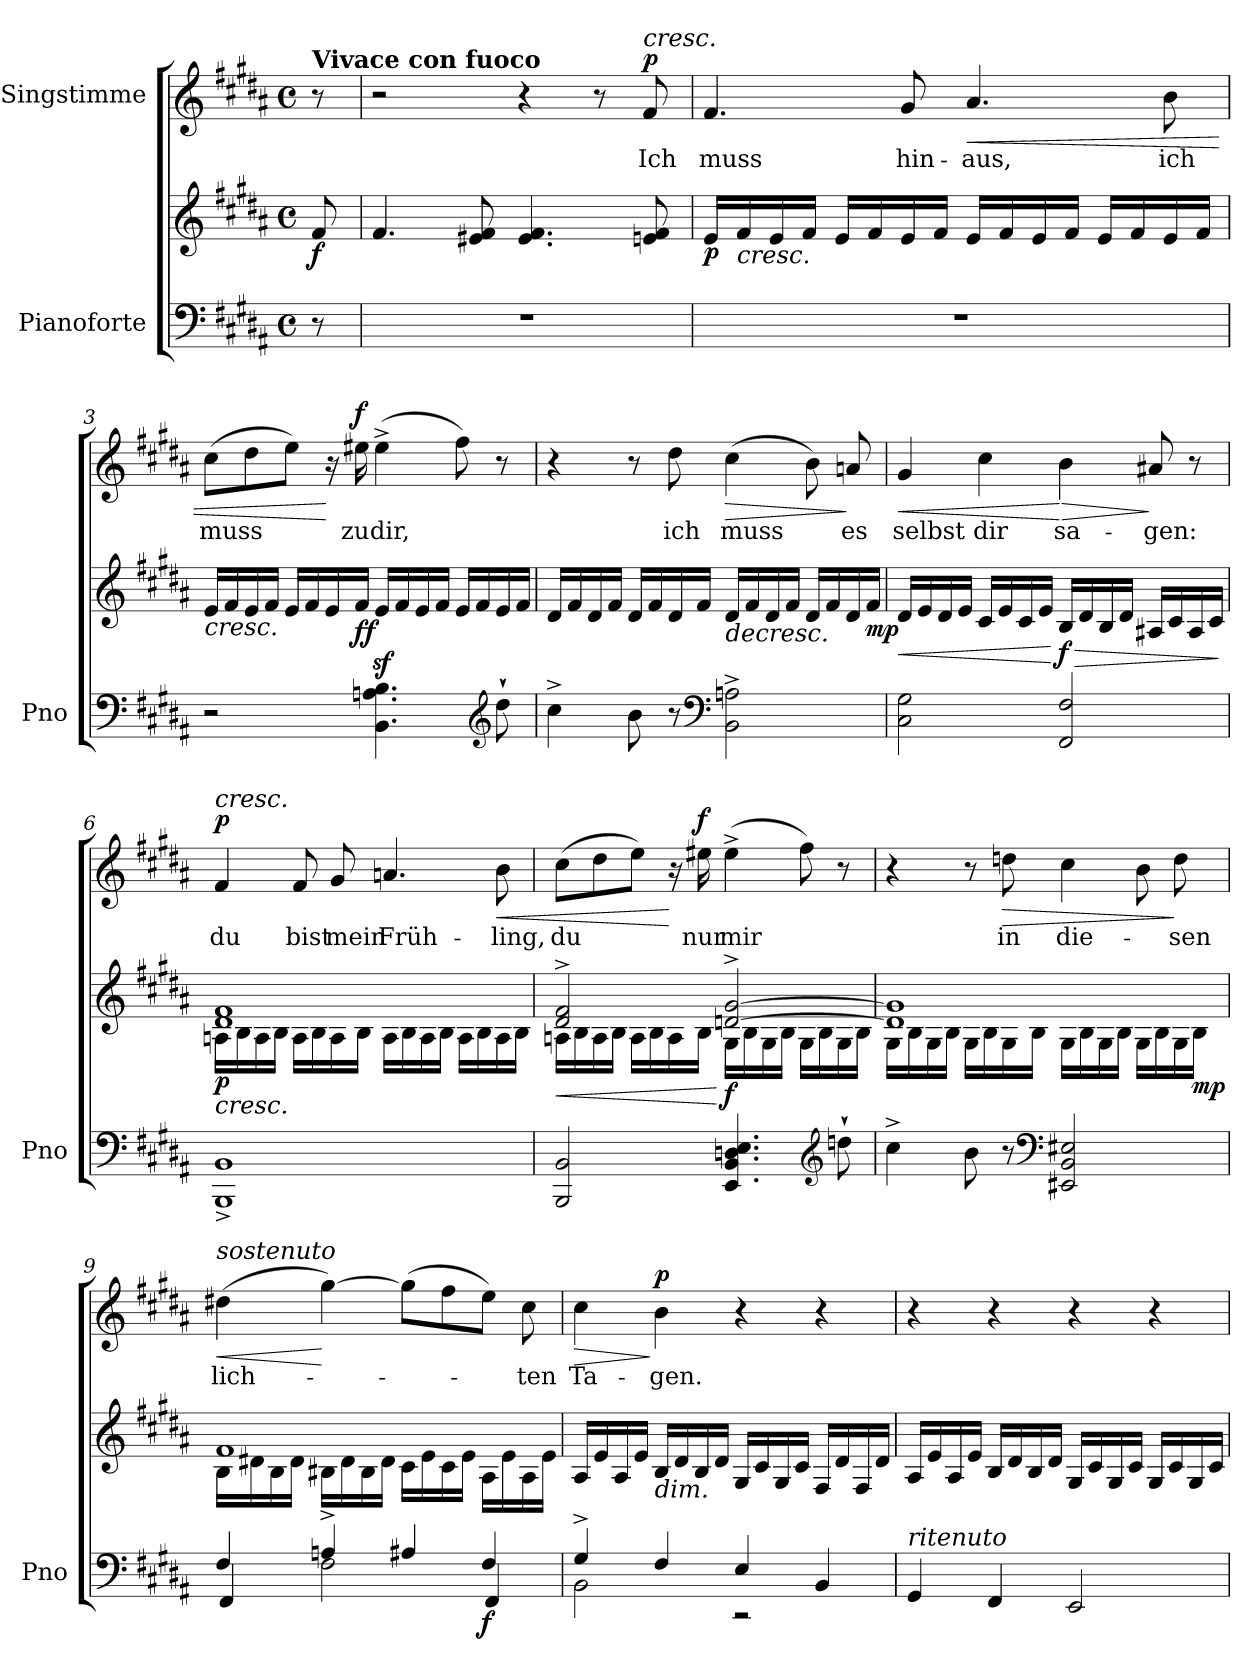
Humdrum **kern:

**kern	**kern	**dynam	**kern	**text	**dynam
*part2	*part2	*part2	*part1	*part1	*part1
*staff3	*staff2	*staff2/3	*staff1	*staff1	*staff1
*I"Pianoforte	*	*	*I"Singstimme	*	*
*I'Pno	*	*	*	*	*
*clefF4	*clefG2	*	*clefG2	*	*
*k[f#c#g#d#a#]	*k[f#c#g#d#a#]	*	*k[f#c#g#d#a#]	*	*
*M4/4	*M4/4	*	*M4/4	*	*
*met(c)	*met(c)	*	*met(c)	*	*
=	=	=	=	=	=
!	!	!	!LO:TX:a:B:t=Vivace con fuoco	!	!
!	!	!LO:DY:b	!	!	!
8r	8f#/	f	8r	.	.
=1	=1	=1	=1	=1	=1
1r	4.f#/	.	2r	.	.
.	8e#X/ 8f#/	.	.	.	.
.	4.e#/ 4.f#/	.	4r	.	.
.	.	.	8r	.	.
!	!	!	!LO:TX:a:i:t=cresc.	!	!
!	!	!	!	!LO:LY:b	!LO:DY:a
.	8en/ 8f#/	.	8f#/	Ich	p
=2	=2	=2	=2	=2	=2
!	!	!LO:DY:b	!	!LO:LY:b	!
1r	16e/LL	p	4.f#/	muss	.
!	!LO:TX:b:i:t=cresc.	!	!	!	!
.	16f#/	.	.	.	.
.	16e/	.	.	.	.
.	16f#/JJ	.	.	.	.
.	16e/LL	.	.	.	.
.	16f#/	.	.	.	.
!	!	!	!	!LO:LY:b	!
.	16e/	.	8g#/	hin-	.
.	16f#/JJ	.	.	.	.
!	!	!	!	!LO:LY:b	!LO:HP:b
.	16e/LL	.	4.a#/	-aus,	<
.	16f#/	.	.	.	.
.	16e/	.	.	.	.
.	16f#/JJ	.	.	.	.
.	16e/LL	.	.	.	.
.	16f#/	.	.	.	.
!	!	!	!	!LO:LY:b	!
.	16e/	.	8b\	ich	.
.	16f#/JJ	.	.	.	.
=3	=3	=3	=3	=3	=3
!	!	!LO:HP:b	!	!LO:LY:b	!
2r	16e/LL	<	(>8cc#\L	muss	.
.	16f#/	.	.	.	.
.	16e/	.	8dd#\	.	.
.	16f#/JJ	.	.	.	.
.	16e/LL	.	8ee\J)	.	.
.	16f#/	.	.	.	.
.	16e/	.	16r	.	[
!	!	!LO:DY:b	!	!LO:LY:b	!LO:DY:a
.	16f#/JJ	ff	16ee#X\	zu	f
!	!	!	!	!LO:LY:b	!
4.BB\ 4.An\ 4.B\	16ez</LL	[	(>4ee#^\	dir,	.
.	16f#/	.	.	.	.
.	16e/	.	.	.	.
.	16f#/JJ	.	.	.	.
.	16e/LL	.	8ff#\)	.	.
.	16f#/	.	.	.	.
*clefG2	*	*	*	*	*
8dd#`\	16e/	.	8r	.	.
.	16f#/JJ	.	.	.	.
!!LO:LB:g=z
=4	=4	=4	=4	=4	=4
4cc#^\	16d#/LL	.	4r	.	.
.	16f#/	.	.	.	.
.	16d#/	.	.	.	.
.	16f#/JJ	.	.	.	.
8b\	16d#/LL	.	8r	.	.
.	16f#/	.	.	.	.
!	!	!	!	!LO:LY:b	!
8r	16d#/	.	8dd#\	ich	.
.	16f#/JJ	.	.	.	.
*clefF4	*	*	*	*	*
!	!	!LO:HP:b	!	!LO:LY:b	!LO:HP:b
2BB\^ 2An\^	16d#/LL	>	(>4cc#\	muss	>
.	16f#/	.	.	.	.
.	16d#/	.	.	.	.
.	16f#/JJ	.	.	.	.
.	16d#/LL	.	8b\)	.	.
.	16f#/	.	.	.	.
!	!	!	!	!LO:LY:b	!
.	16d#/	.	8an/	es	]
!	!	!LO:DY:b	!	!	!
.	16f#/JJ	mp	.	.	.
.	.	]	.	.	.
=5	=5	=5	=5	=5	=5
!	!	!LO:HP:b	!	!LO:LY:b	!LO:HP:b
2C#\ 2G#\	16d#/LL	<	4g#/	selbst	<
.	16e/	.	.	.	.
.	16d#/	.	.	.	.
.	16e/JJ	.	.	.	.
!	!	!	!	!LO:LY:b	!
.	16c#/LL	.	4cc#\	dir	.
.	16e/	.	.	.	.
.	16c#/	.	.	.	.
.	16e/JJ	.	.	.	.
!	!	!LO:HP:n=1:b	!	!LO:LY:b	!LO:HP:n=1:b
!	!	!LO:DY:n=1:b	!	!	!
2FF#/ 2F#/	16B/LL	[ > f	4b\	sa-	[ >
.	16d#/	.	.	.	.
.	16B/	.	.	.	.
.	16d#/JJ	.	.	.	.
!	!	!	!	!LO:LY:b	!
.	16A#X/LL	.	8a#X/	-gen:	]
.	16c#/	.	.	.	.
.	16A#/	.	8r	.	.
.	16c#/JJ	.	.	.	.
.	.	]	.	.	.
=6	=6	=6	=6	=6	=6
*	*^	*	*	*	*
!	!	!	!	!LO:TX:a:i:t=cresc.	!	!
!	!LO:TX:b:i:t=cresc.	!	!	!	!	!
!	!	!	!LO:DY:b	!	!LO:LY:b	!LO:DY:a
1BBB^ 1BB^	1d# 1f#	16An\LL	p	4f#/	du	p
.	.	16B\	.	.	.	.
.	.	16A\	.	.	.	.
.	.	16B\JJ	.	.	.	.
!	!	!	!	!	!LO:LY:b	!
.	.	16A\LL	.	8f#/	bist	.
.	.	16B\	.	.	.	.
!	!	!	!	!	!LO:LY:b	!
.	.	16A\	.	8g#/	mein	.
.	.	16B\JJ	.	.	.	.
!	!	!	!	!	!LO:LY:b	!
.	.	16A\LL	.	4.an/	Früh-	.
.	.	16B\	.	.	.	.
.	.	16A\	.	.	.	.
.	.	16B\JJ	.	.	.	.
.	.	16A\LL	.	.	.	.
.	.	16B\	.	.	.	.
!	!	!	!	!	!LO:LY:b	!LO:HP:b
.	.	16A\	.	8b\	-ling,	<
.	.	16B\JJ	.	.	.	.
!!LO:LB:g=z
=7	=7	=7	=7	=7	=7	=7
!	!	!	!LO:HP:b	!	!LO:LY:b	!
2BBB/ 2BB/	2d#/^ 2f#/^	16An\LL	<	(>8cc#\L	du	.
.	.	16B\	.	.	.	.
.	.	16A\	.	8dd#\	.	.
.	.	16B\JJ	.	.	.	.
.	.	16A\LL	.	8ee\J)	.	.
.	.	16B\	.	.	.	.
.	.	16A\	.	16r	.	[
!	!	!	!	!	!LO:LY:b	!LO:DY:a
.	.	16B\JJ	.	16ee#X\	nur	f
!	!	!	!LO:DY:n=1:b	!	!LO:LY:b	!
4.EE/ 4.BB/ 4.Dn/ 4.E/	[2dn/^ [2g#/^	16G#\LL	[ f	(>4ee#^\	mir	.
.	.	16B\	.	.	.	.
.	.	16G#\	.	.	.	.
.	.	16B\JJ	.	.	.	.
.	.	16G#\LL	.	8ff#\)	.	.
.	.	16B\	.	.	.	.
*clefG2	*	*	*	*	*	*
8ddn`\	.	16G#\	.	8r	.	.
.	.	16B\JJ	.	.	.	.
=8	=8	=8	=8	=8	=8	=8
4cc#^\	1d] 1g#]	16G#\LL	.	4r	.	.
.	.	16B\	.	.	.	.
.	.	16G#\	.	.	.	.
.	.	16B\JJ	.	.	.	.
8b\	.	16G#\LL	.	8r	.	.
.	.	16B\	.	.	.	.
!	!	!	!	!	!LO:LY:b	!LO:HP:b
8r	.	16G#\	.	8ddn\	in	>
.	.	16B\JJ	.	.	.	.
*clefF4	*	*	*	*	*	*
!	!	!	!	!	!LO:LY:b	!
2EE#X/ 2BB/ 2E#X/	.	16G#\LL	.	4cc#\	die-	.
.	.	16B\	.	.	.	.
.	.	16G#\	.	.	.	.
.	.	16B\JJ	.	.	.	.
.	.	16G#\LL	.	8b\	.	.
.	.	16B\	.	.	.	.
!	!	!	!	!	!LO:LY:b	!
.	.	16G#\	.	8dd\	-sen	]
!	!	!	!LO:DY:b	!	!	!
.	.	16B\JJ	mp	.	.	.
=9	=9	=9	=9	=9	=9	=9
*^	*	*	*	*	*	*
!	!	!	!	!	!LO:TX:a:i:t=sostenuto	!	!
!	!	!	!	!	!	!LO:LY:b	!LO:HP:b
4F#/	4FF#/	1f#	16B\LL	.	(>4dd#X\	lich-	<
.	.	.	16d#X\	.	.	.	.
.	.	.	16B\	.	.	.	.
.	.	.	16d#\JJ	.	.	.	.
4An^/	2F#\	.	16B#X\LL	.	[4gg#\)	.	[
.	.	.	16d#\	.	.	.	.
.	.	.	16B#\	.	.	.	.
.	.	.	16d#\JJ	.	.	.	.
4A#X/	.	.	16c#\LL	.	(>8gg#\L]	.	.
.	.	.	16e\	.	.	.	.
.	.	.	16c#\	.	8ff#\	.	.
.	.	.	16e\JJ	.	.	.	.
!	!	!	!	!LO:DY:b=2	!	!	!
4F#/	4FF#/	.	16A#\LL	f	8ee\J)	.	.
.	.	.	16e\	.	.	.	.
!	!	!	!	!	!	!LO:LY:b	!
.	.	.	16A#\	.	8cc#\	-ten	.
.	.	.	16e\JJ	.	.	.	.
!!LO:PB:g=z
=10	=10	=10	=10	=10	=10	=10	=10
!	!	!	!	!	!	!LO:LY:b	!LO:HP:b
*	*	*v	*v	*	*	*	*
4G#^/	2BB\	16A#/LL	.	4cc#\	Ta-	>
.	.	16e/	.	.	.	.
.	.	16A#/	.	.	.	.
.	.	16e/JJ	.	.	.	.
!	!	!LO:TX:b:i:t=dim.	!	!	!	!
!	!	!	!	!	!LO:LY:b	!LO:DY:n=1:b
4F#/	.	16B/LL	.	4b\	-gen.	] p
.	.	16d#/	.	.	.	.
.	.	16B/	.	.	.	.
.	.	16d#/JJ	.	.	.	.
4E/	2r	16G#/LL	.	4r	.	.
.	.	16c#/	.	.	.	.
.	.	16G#/	.	.	.	.
.	.	16c#/JJ	.	.	.	.
4BB/	.	16F#/LL	.	4r	.	.
.	.	16d#/	.	.	.	.
.	.	16F#/	.	.	.	.
.	.	16d#/JJ	.	.	.	.
*v	*v	*	*	*	*	*
=11	=11	=11	=11	=11	=11
*	*	*	*MM168	*	*
!LO:TX:a:i:t=ritenuto	!	!	!	!	!
*	*	*	*^	*	*
*	*	*	*	*^	*	*
*	*	*	*	*	*^	*	*
*	*	*	*	*	*	*^	*	*
*	*	*	*	*	*	*	*^	*	*
*	*	*	*	*	*	*	*	*^	*	*
*	*	*	*	*	*	*	*	*	*^	*	*
*	*	*	*	*	*	*	*	*	*	*^	*	*
4GG#/	16A#/LL	.	4r	16ryy	8ryy	8.ryy	4ryy	4.ryy	4..ryy	2ryy	2ryy	.	.
*	*	*	*MM167	*	*	*	*	*	*	*	*	*	*
.	16e/	.	.	2...ryy	.	.	.	.	.	.	.	.	.
*	*	*	*MM166	*	*	*	*	*	*	*	*	*	*
.	16A#/	.	.	.	2..ryy	.	.	.	.	.	.	.	.
*	*	*	*MM165	*	*	*	*	*	*	*	*	*	*
.	16e/JJ	.	.	.	.	2ryy	.	.	.	.	.	.	.
*	*	*	*MM164	*	*	*	*	*	*	*	*	*	*
4FF#/	16B/LL	.	4r	.	.	.	16ryy	.	.	.	.	.	.
*	*	*	*MM163	*	*	*	*	*	*	*	*	*	*
.	16d#/	.	.	.	.	.	2ryy	.	.	.	.	.	.
*	*	*	*MM162	*	*	*	*	*	*	*	*	*	*
.	16B/	.	.	.	.	.	.	2ryy	.	.	.	.	.
*	*	*	*MM161	*	*	*	*	*	*	*	*	*	*
.	16d#/JJ	.	.	.	.	.	.	.	2ryy	.	.	.	.
*	*	*	*MM160	*	*	*	*	*	*	*	*	*	*
2EE/	16G#/LL	.	4r	.	.	.	.	.	.	16ryy	8ryy	.	.
*	*	*	*MM159	*	*	*	*	*	*	*	*	*	*
.	16c#/	.	.	.	.	.	.	.	.	4..ryy	.	.	.
*	*	*	*MM158	*	*	*	*	*	*	*	*	*	*
.	16G#/	.	.	.	.	.	.	.	.	.	4.ryy	.	.
*	*	*	*MM157	*	*	*	*	*	*	*	*	*	*
.	16c#/JJ	.	.	.	.	4ryy	.	.	.	.	.	.	.
*	*	*	*MM156	*	*	*	*	*	*	*	*	*	*
.	16G#/LL	.	4r	.	.	.	.	.	.	.	.	.	.
*	*	*	*MM155	*	*	*	*	*	*	*	*	*	*
.	16c#/	.	.	.	.	.	8.ryy	.	.	.	.	.	.
*	*	*	*MM154	*	*	*	*	*	*	*	*	*	*
.	16G#/	.	.	.	.	.	.	8ryy	.	.	.	.	.
*	*	*	*MM153	*	*	*	*	*	*	*	*	*	*
.	16c#/JJ	.	.	.	.	16ryy	.	.	16ryy	.	.	.	.
*	*	*	*v	*v	*v	*v	*v	*v	*v	*v	*v	*	*
=	=	=	=	=	=
*-	*-	*-	*-	*-	*-
